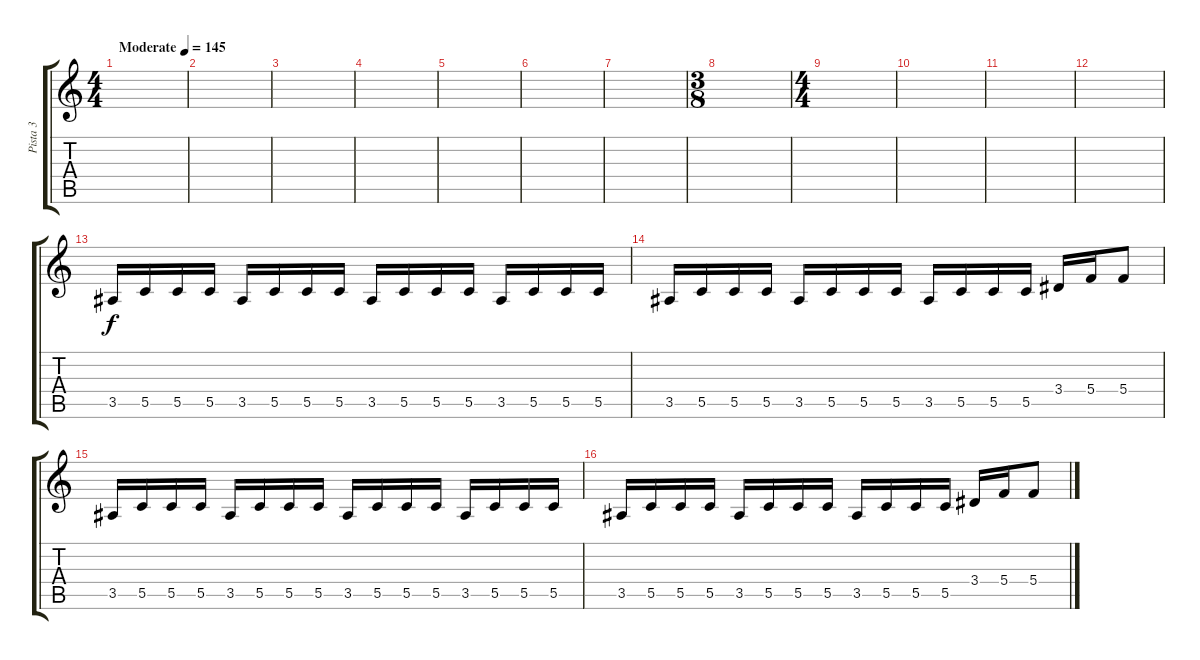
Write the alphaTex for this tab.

\track ("Pista 3" "Pista 3") {instrument distortionguitar}
\staff {score tabs}
\tuning (D4 A3 F3 C3 G2 C2) {hide}
\ts (4 4)
\tempo (145 "Moderate")
\clef g2
\ks c
|
|
|
|
|
|
|
\ts (3 8)
|
\ts (4 4)
|
|
|
|
3.5.16 5.5.16 5.5.16 5.5.16 3.5.16 5.5.16 5.5.16 5.5.16 3.5.16 5.5.16 5.5.16 5.5.16 3.5.16 5.5.16 5.5.16 5.5.16 |
3.5.16 5.5.16 5.5.16 5.5.16 3.5.16 5.5.16 5.5.16 5.5.16 3.5.16 5.5.16 5.5.16 5.5.16 3.4.16 5.4.16 5.4.8 |
3.5.16 5.5.16 5.5.16 5.5.16 3.5.16 5.5.16 5.5.16 5.5.16 3.5.16 5.5.16 5.5.16 5.5.16 3.5.16 5.5.16 5.5.16 5.5.16 |
3.5.16 5.5.16 5.5.16 5.5.16 3.5.16 5.5.16 5.5.16 5.5.16 3.5.16 5.5.16 5.5.16 5.5.16 3.4.16 5.4.16 5.4.8
